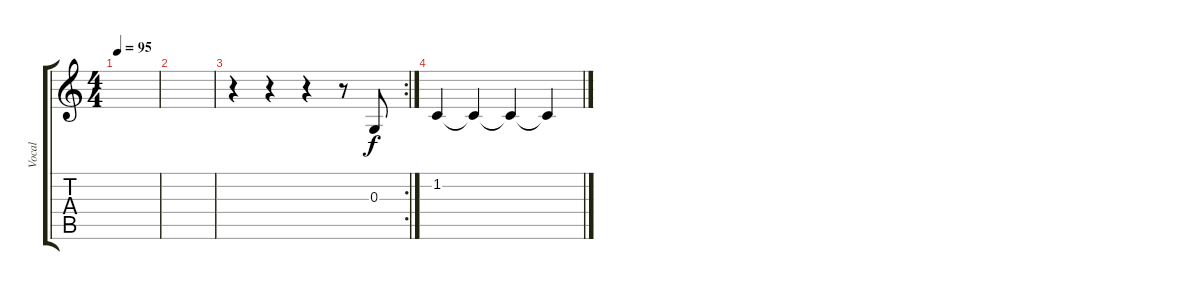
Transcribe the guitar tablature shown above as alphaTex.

\track ("Vocal" "Vocal") {instrument harmonica}
\staff {score tabs}
\tuning (E4 B3 G3 D3 A2 E2) {hide}
\ts (4 4)
\tempo 95
\clef g2
\ks c
|
|
\rc 2
r.4 r.4 r.4 r.8 0.3.8 |
1.2.4 1.2{t}.4 1.2{t}.4 1.2{t}.4
